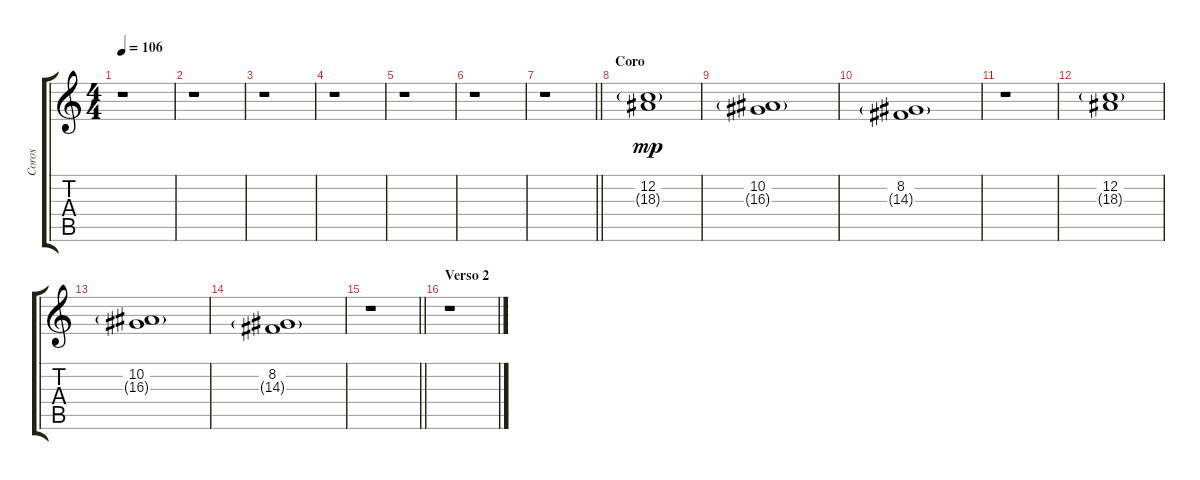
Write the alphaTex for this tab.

\track ("Coros" "Coros") {instrument choiraahs}
\staff {score tabs}
\tuning (Eb4 Bb3 Gb3 Db3 Ab2 Eb2) {hide}
\ts (4 4)
\tempo 106
\clef g2
\ks c
r.1{dy mp} |
r.1 |
r.1 |
r.1 |
r.1 |
r.1 |
\barLineRight lightlight
r.1 |
\section ("" "Coro")
(12.2 18.3{g}).1 |
(10.2 16.3{g}).1 |
(8.2 14.3{g}).1 |
r.1 |
(12.2 18.3{g}).1 |
(10.2 16.3{g}).1 |
(8.2 14.3{g}).1 |
\barLineRight lightlight
r.1 |
\section ("" "Verso 2")
r.1
